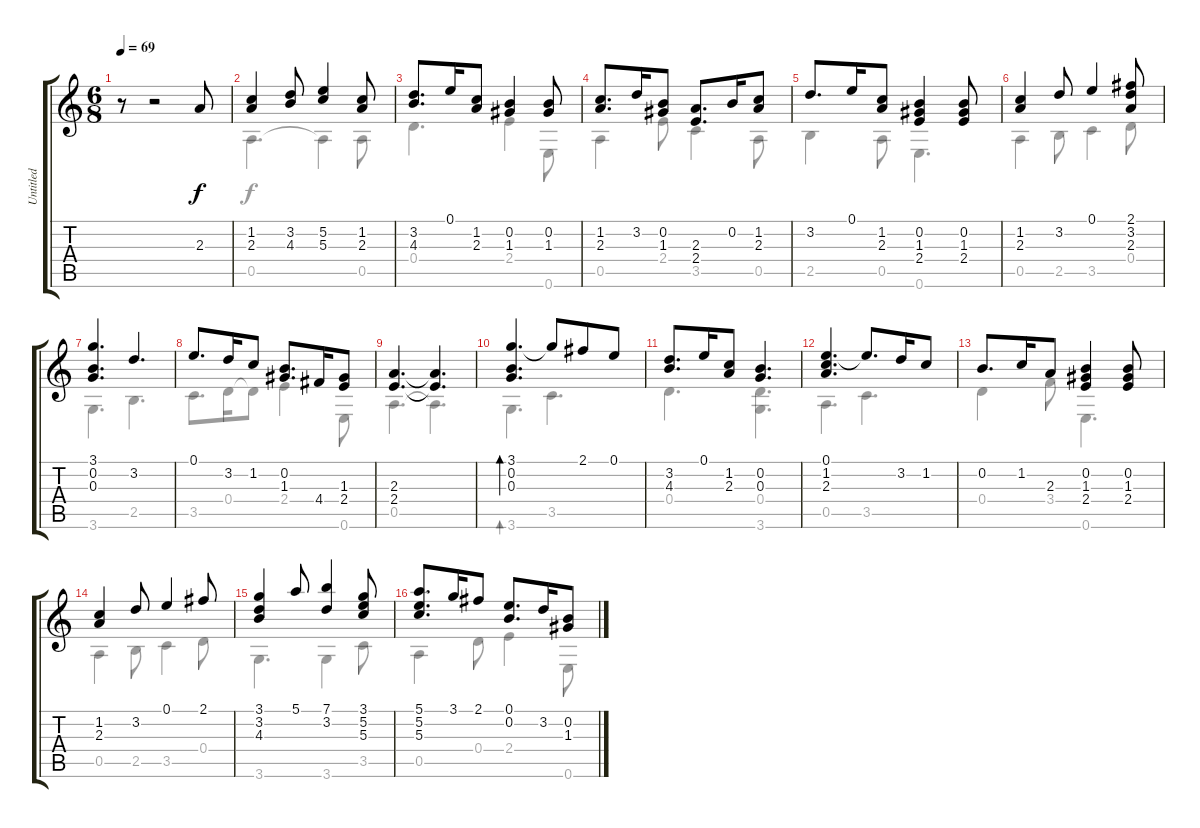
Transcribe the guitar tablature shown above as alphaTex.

\track ("Untitled" "Untitled") {instrument acousticguitarnylon}
\staff {score tabs}
\tuning (E4 B3 G3 D3 A2 E2) {hide}
\voice
\ts (6 8)
\tempo 69
\clef g2
\ks c
r.8{dy f instrument acousticguitarnylon} r.2 2.3.8 |
(1.2 2.3).4 (3.2 4.3).8 (5.2 5.3).4 (1.2 2.3).8 |
(3.2 4.3).8{d} 0.1.16 (1.2 2.3).8 (0.2 1.3).4 (0.2 1.3).8 |
(1.2 2.3).8{d} 3.2.16 (0.2 1.3).8 (2.3 2.4).8{d} 0.2.16 (1.2 2.3).8 |
3.2.8{d} 0.1.16 (1.2 2.3).8 (0.2 1.3 2.4).4 (0.2 1.3 2.4).8 |
(1.2 2.3).4 3.2.8 0.1.4 (2.1 3.2 2.3).8 |
(3.1 0.2 0.3).4{d} 3.2.4{d} |
0.1.8{d} 3.2.16 1.2.8 (0.2 1.3).8{d} 4.4.16 (1.3 2.4).8 |
(2.3 2.4).4{d} (2.3{t} 2.4{t}).4{d} |
(3.1 0.2 0.3).4{d bd 30} 3.1{t}.8 2.1.8 0.1.8 |
(3.2 4.3).8{d} 0.1.16 (1.2 2.3).8 (0.2 0.3).4{d} |
(0.1 1.2 2.3).4{d} 0.1{t}.8{d} 3.2.16 1.2.8 |
0.2.8{d} 1.2.16 2.3.8 (0.2 1.3 2.4).4 (0.2 1.3 2.4).8 |
(1.2 2.3).4 3.2.8 0.1.4 2.1.8 |
(3.1 3.2 4.3).4 5.1.8 (7.1 3.2).4 (3.1 5.2 5.3).8 |
(5.1 5.2 5.3).8{d} 3.1.16 2.1.8 (0.1 0.2).8{d} 3.2.16 (0.2 1.3).8
\voice
\clef g2
\ottava regular
\simile none
\ks c
|
0.5.4{d} 0.5{t}.4 0.5.8 |
0.4.4{d} 2.4.4 0.6.8 |
0.5.4 2.4.8 3.5.4 0.5.8 |
2.5.4 0.5.8 0.6.4{d} |
0.5.4 2.5.8 3.5.4 0.4.8 |
3.6.4{d} 2.5.4{d} |
3.5.8{d} 0.4.16 0.4{t}.8 2.4.4 0.6.8 |
0.5.4{d} 0.5{t}.4{d} |
3.6.4{d bd 30} 3.5.4{d} |
0.4.4{d} (0.4 3.6).4{d} |
0.5.4{d} 3.5.4{d} |
0.4.4 3.4.8 0.6.4{d} |
0.5.4 2.5.8 3.5.4 0.4.8 |
3.6.4{d} 3.6.4 3.5.8 |
0.5.4 0.4.8 2.4.4 0.6.8
